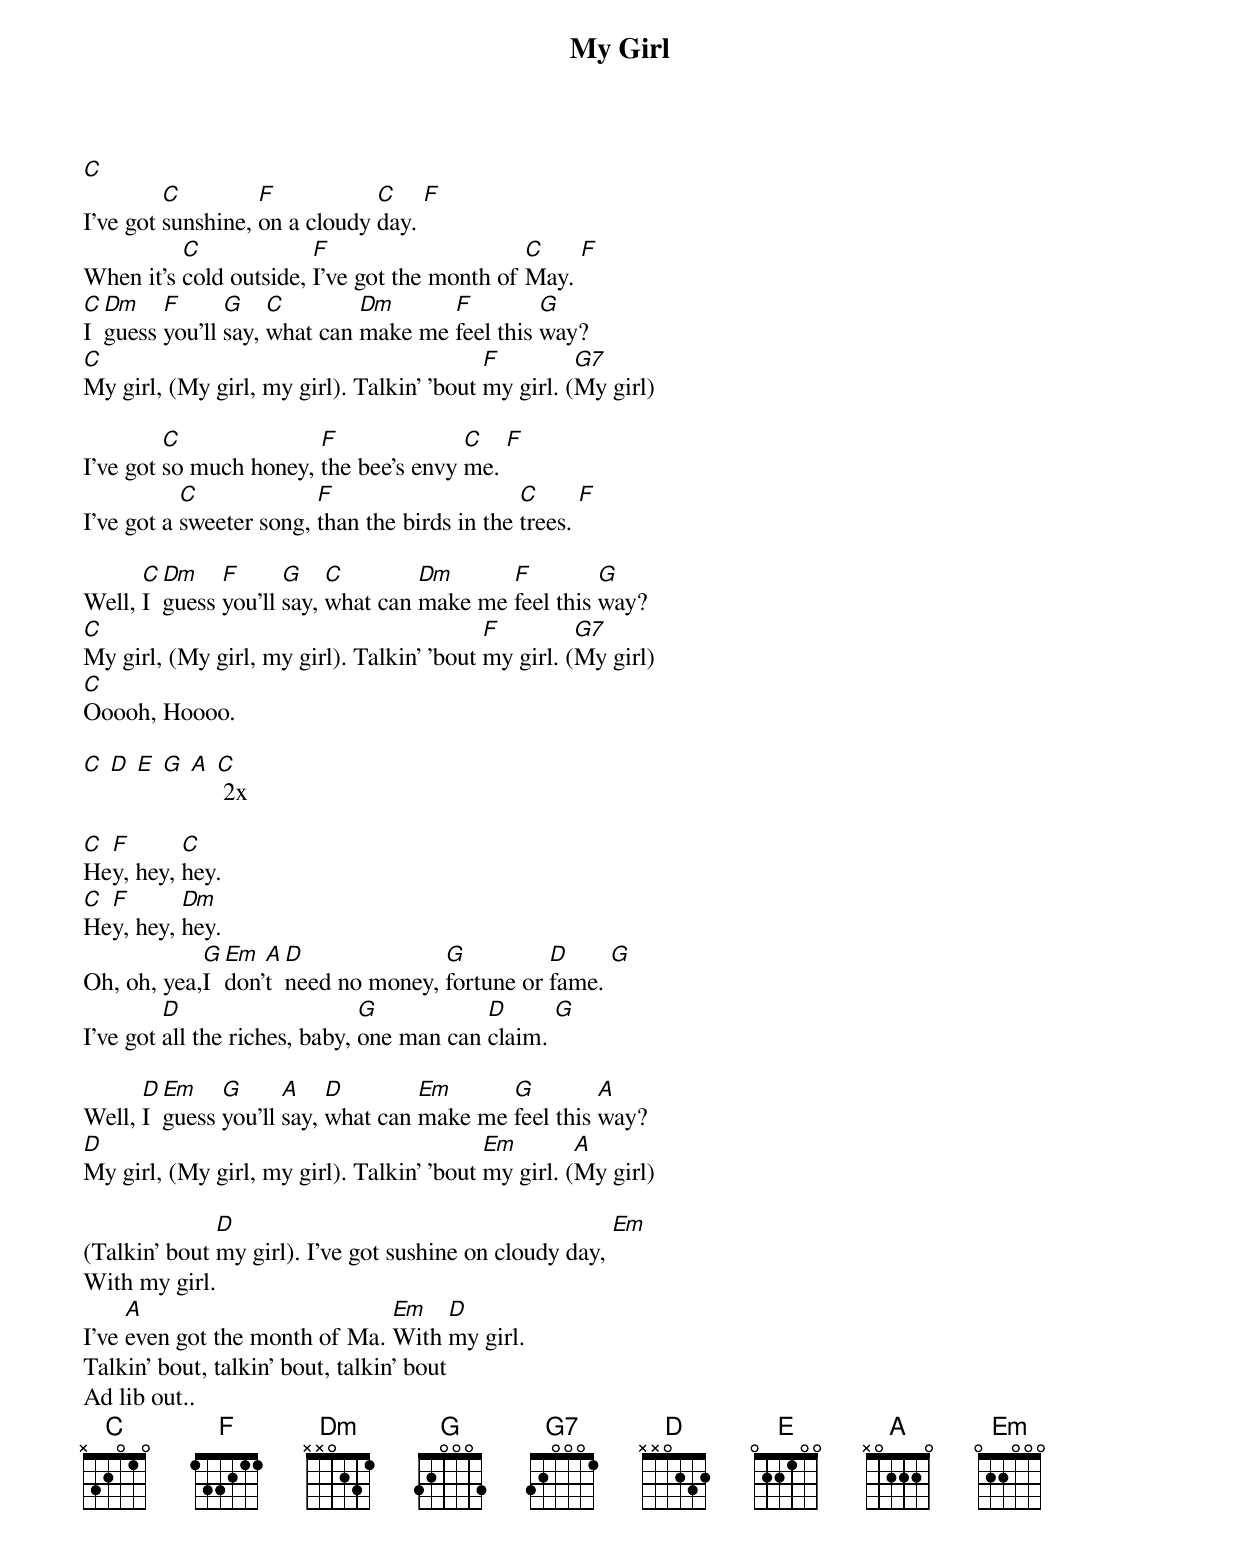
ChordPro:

{title:My Girl}
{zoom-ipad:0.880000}

[C]
I've got [C]sunshine, [F]on a cloudy [C]day. [F]
When it's [C]cold outside, [F]I've got the month of [C]May. [F]
[C]I [Dm]guess [F]you'll [G]say, [C]what can [Dm]make me [F]feel this [G]way?
[C]My girl, (My girl, my girl). Talkin' 'bout [F]my girl. ([G7]My girl)

I've got [C]so much honey, [F]the bee's envy [C]me. [F]
I've got a [C]sweeter song, [F]than the birds in the [C]trees. [F]

Well, [C]I [Dm]guess [F]you'll [G]say, [C]what can [Dm]make me [F]feel this [G]way?
[C]My girl, (My girl, my girl). Talkin' 'bout [F]my girl. ([G7]My girl)
[C]Ooooh, Hoooo.

[C] [D] [E] [G] [A] [C] 2x

[C]He[F]y, hey, [C]hey.
[C]He[F]y, hey, [Dm]hey.
Oh, oh, yea,[G]I [Em]don'[A]t [D]need no money, [G]fortune or [D]fame. [G]
I've got [D]all the riches, baby, [G]one man can [D]claim. [G]

Well, [D]I [Em]guess [G]you'll [A]say, [D]what can [Em]make me [G]feel this [A]way?
[D]My girl, (My girl, my girl). Talkin' 'bout [Em]my girl. ([A]My girl)

(Talkin' bout [D]my girl). I've got sushine on cloudy day, [Em]
With my girl.
I've [A]even got the month of Ma. [Em]With [D]my girl.
Talkin' bout, talkin' bout, talkin' bout
Ad lib out..
